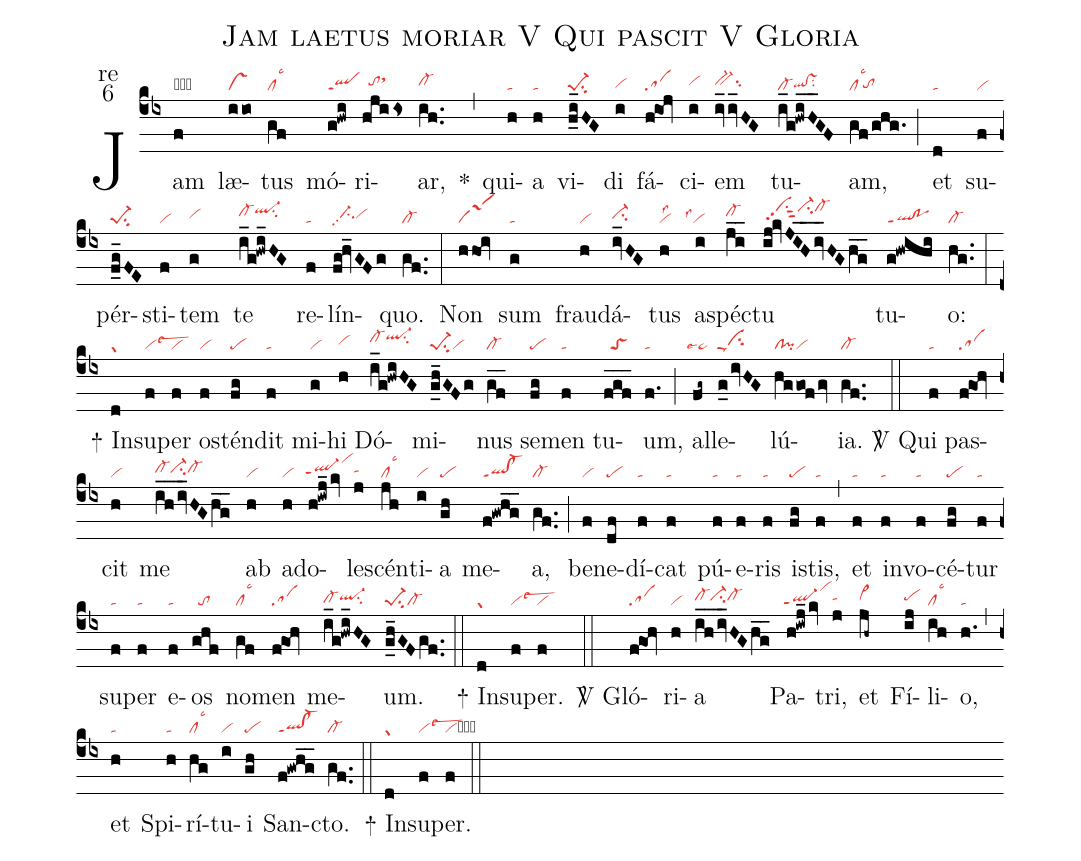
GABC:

name:Jam laetus moriar V Qui pascit V Gloria;
office-part:re;
mode:6;
nabc-lines:1;
%%
(cb4) Jam(f|obta) læ(iio|vs)tus(gf|cllsc3) mó(g!hwi|qlppt1)ri(hjiis|//tohhsthj)ar,(ih..|cl-hh) <sp>*</sp>(,) qui(h|ta)a(h|ta) vi(h_i_HG|pe-1su2)di(i|vihg) fá(hiOj|sa)ci(i|vihh)em(iv_iv_HG|bv-hhsu2) tu(i_g!hwi_H_GF|cl-qlhg!vshgsu2)am,(gf/ghg.|cllsc3`tohg) (;) et(d|ta) su(f|vi)pér(f_g_FE|pe-1su2)sti(f|vi)tem(g|vihh) te(i_g!hwi_HG|cl-hiql-hjsu2) re(f|ta)lín(fg!hv_GFg|//ci-hhpp2vihh)quo.(gf..|cl-) (:) Non(hhoi|saM1) sum(g|ta) frau(h|vi)dá(iv_HG|ci-hh)tus(h|vilss2) as(i|```vilss1)péc(ji__|cl-hi)tu(ij!kvJI_H_iv_HGh_g_|/vihkpp2su1sut2ci-hkcl-hk) tu(g!hwihi|ql!poppt1)o:(hg..|cl-) (:)

<sp>+</sp> In(d|gr)su(f|vilsew3)per(f|vi) os(f|vi)tén(fg|pe)dit(f|ta) mi(g|vi)hi(h|vihh) Dó(i_g!hwiHG|cl-hiql-hjsu2)mi(g_h_GFg|pe-1su2vi)nus(gf__|cl-) se(fg|pe)men(f|ta) tu(f_g_f_|//toS)um,(f.|ta) (;) al(fg~|``ta>lse4)le(g_0/ivHG|cippu1)lú(hggof/gv|cl!pivi)ia.(gf..|cl-) (::)

<sp>V/</sp> Qui(f|ta) pas(fgOh|sa)cit(h|vi) me(i_h_/iv_HGh_g_|cl-hhci-hhcl-hh) ab(h|vi) a(h|vi)do(h!iwj_/kv|`ql-hgppt1vihl)les(j|tahh)cén(jh|cllsc3)ti(i|vi)a(gh|pe) me(f!gwh_g_|ql!cl-ppt1)a,(gf..|cl-) (;) be(f|vi)ne(df|pe)dí(f|ta)cat(f|ta) pú(f|ta)e(f|ta)ris(f|ta) is(fg|pe)tis,(f|ta) (,) et(f|ta) in(f|ta)vo(f|ta)cé(fg|pe)tur(f|ta) su(f|ta)per(f|ta) e(f|ta)os(ghf|//to) no(gf|cllsc3)men(fgOh|sa) me(i_g!hwi_HG|cl-hgql-hhsu2)um.(g_h_GFgf..|pe-1su2cl-) (::)

<sp>+</sp> In(d|gr)su(f|vilsew3)per.(f|vi) (::)

<sp>V/</sp> Gló(fgOh|sa)ri(h|vi)a(i_h_/iv_HGh_g_|cl-hhci-hhcl-hh) Pa(h!iwj_/kv|`ql-ppt1vihl)tri,(j|tahh) et(jh~|vi>hh) Fí(ij|pehh)li(ih|cllsc3)o,(h.|ta) (,) et(h|ta) Spi(h|ta)rí(hg|cllsc3)tu(i|vi)i(gh|pe) San(f!gwh_g_|ql!cl-ppt1)cto.(gf..|cl-) (::)

<sp>+</sp> In(d|gr)su(f|vilsew3)per.(f|vicb) (::)
